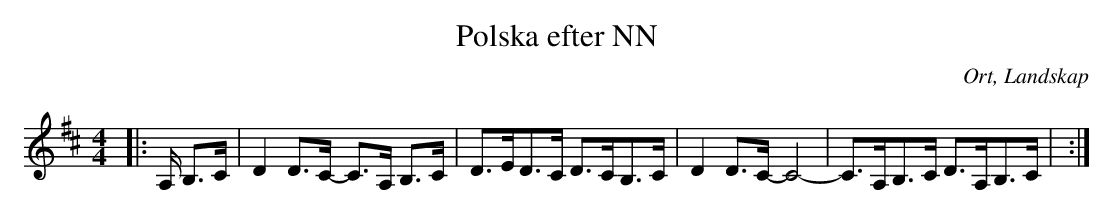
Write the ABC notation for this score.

X:1
T:Polska efter NN
O:Ort, Landskap
M:4/4
L:1/8
K:D
|: A,/ B,>C | D2 D>C - C>A, B,>C | D>ED>C D>CB,>C | D2 D>C - C4- | C>A,B,>C D>A,B,>C |  :|
